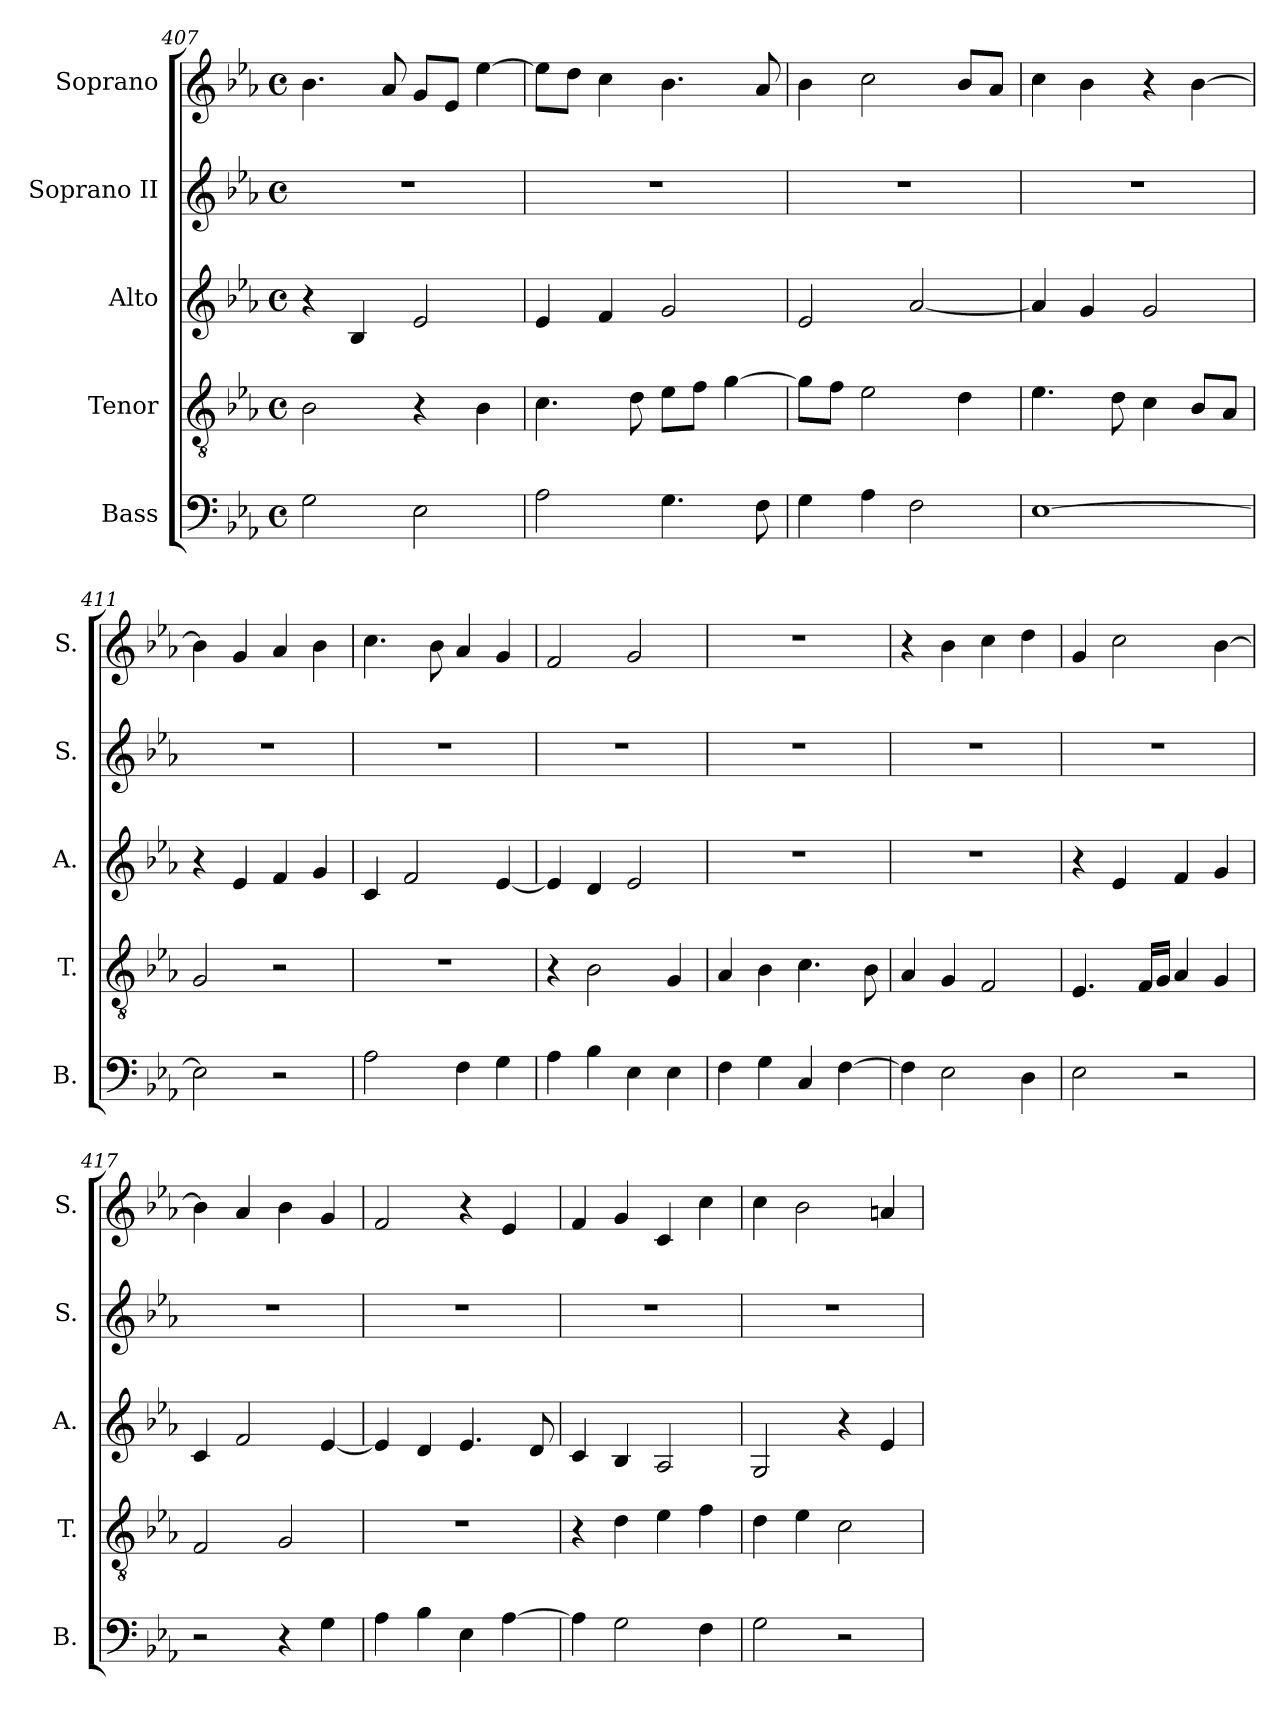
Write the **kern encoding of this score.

**kern	**kern	**kern	**kern	**kern
*part5	*part4	*part3	*part2	*part1
*staff5	*staff4	*staff3	*staff2	*staff1
*I"Bass	*I"Tenor	*I"Alto	*I"Soprano II	*I"Soprano
*I'B.	*I'T.	*I'A.	*I'S.	*I'S.
*clefF4	*clefGv2	*clefG2	*clefG2	*clefG2
*k[b-e-a-]	*k[b-e-a-]	*k[b-e-a-]	*k[b-e-a-]	*k[b-e-a-]
*E-:	*E-:	*E-:	*E-:	*E-:
*M4/4	*M4/4	*M4/4	*M4/4	*M4/4
*met(c)	*met(c)	*met(c)	*met(c)	*met(c)
=407	=407	=407	=407	=407
2G\	2B-\	4r	1r	4.b-\
.	.	4B-/	.	.
.	.	.	.	8a-/
2E-\	4r	2e-/	.	8g/L
.	.	.	.	8e-/J
.	4B-\	.	.	[>4ee-\
=408	=408	=408	=408	=408
2A-\	4.c\	4e-/	1r	8ee-\L]
.	.	.	.	8dd\J
.	.	4f/	.	4cc\
.	8d\	.	.	.
4.G\	8e-\L	2g/	.	4.b-\
.	8f\J	.	.	.
.	[>4g\	.	.	.
8F\	.	.	.	8a-/
=409	=409	=409	=409	=409
4G\	8g\L]	2e-/	1r	4b-\
.	8f\J	.	.	.
4A-\	2e-\	.	.	2cc\
2F\	.	[>2a-/	.	.
.	4d\	.	.	8b-/L
.	.	.	.	8a-/J
!!LO:PB:g=z
=410	=410	=410	=410	=410
[>1E-	4.e-\	4a-/]	1r	4cc\
.	.	4g/	.	4b-\
.	8d\	.	.	.
.	4c\	2g/	.	4r
.	8B-/L	.	.	[>4b-\
.	8A-/J	.	.	.
=411	=411	=411	=411	=411
2E-\]	2G/	4r	1r	4b-\]
.	.	4e-/	.	4g/
2r	2r	4f/	.	4a-/
.	.	4g/	.	4b-\
=412	=412	=412	=412	=412
2A-\	1r	4c/	1r	4.cc\
.	.	2f/	.	.
.	.	.	.	8b-\
4F\	.	.	.	4a-/
4G\	.	[<4e-/	.	4g/
=413	=413	=413	=413	=413
4A-\	4r	4e-/]	1r	2f/
4B-\	2B-\	4d/	.	.
4E-\	.	2e-/	.	2g/
4E-\	4G/	.	.	.
=414	=414	=414	=414	=414
4F\	4A-/	1r	1r	1r
4G\	4B-\	.	.	.
4C/	4.c\	.	.	.
[<4F\	.	.	.	.
.	8B-\	.	.	.
!!LO:LB:g=z
=415	=415	=415	=415	=415
4F\]	4A-/	1r	1r	4r
2E-\	4G/	.	.	4b-\
.	2F/	.	.	4cc\
4D\	.	.	.	4dd\
=416	=416	=416	=416	=416
2E-\	4.E-/	4r	1r	4g/
.	.	4e-/	.	2cc\
.	16F/LL	.	.	.
.	16G/JJ	.	.	.
2r	4A-/	4f/	.	.
.	4G/	4g/	.	[>4b-\
=417	=417	=417	=417	=417
2r	2F/	4c/	1r	4b-\]
.	.	2f/	.	4a-/
4r	2G/	.	.	4b-\
4G\	.	[<4e-/	.	4g/
=418	=418	=418	=418	=418
4A-\	1r	4e-/]	1r	2f/
4B-\	.	4d/	.	.
4E-\	.	4.e-/	.	4r
[>4A-\	.	.	.	4e-/
.	.	8d/	.	.
=419	=419	=419	=419	=419
4A-\]	4r	4c/	1r	4f/
2G\	4d\	4B-/	.	4g/
.	4e-\	2A-/	.	4c/
4F\	4f\	.	.	4cc\
!!LO:LB:g=z
=420	=420	=420	=420	=420
2G\	4d\	2G/	1r	4cc\
.	4e-\	.	.	2b-\
2r	2c\	4r	.	.
.	.	4e-/	.	4an/
=	=	=	=	=
*-	*-	*-	*-	*-
